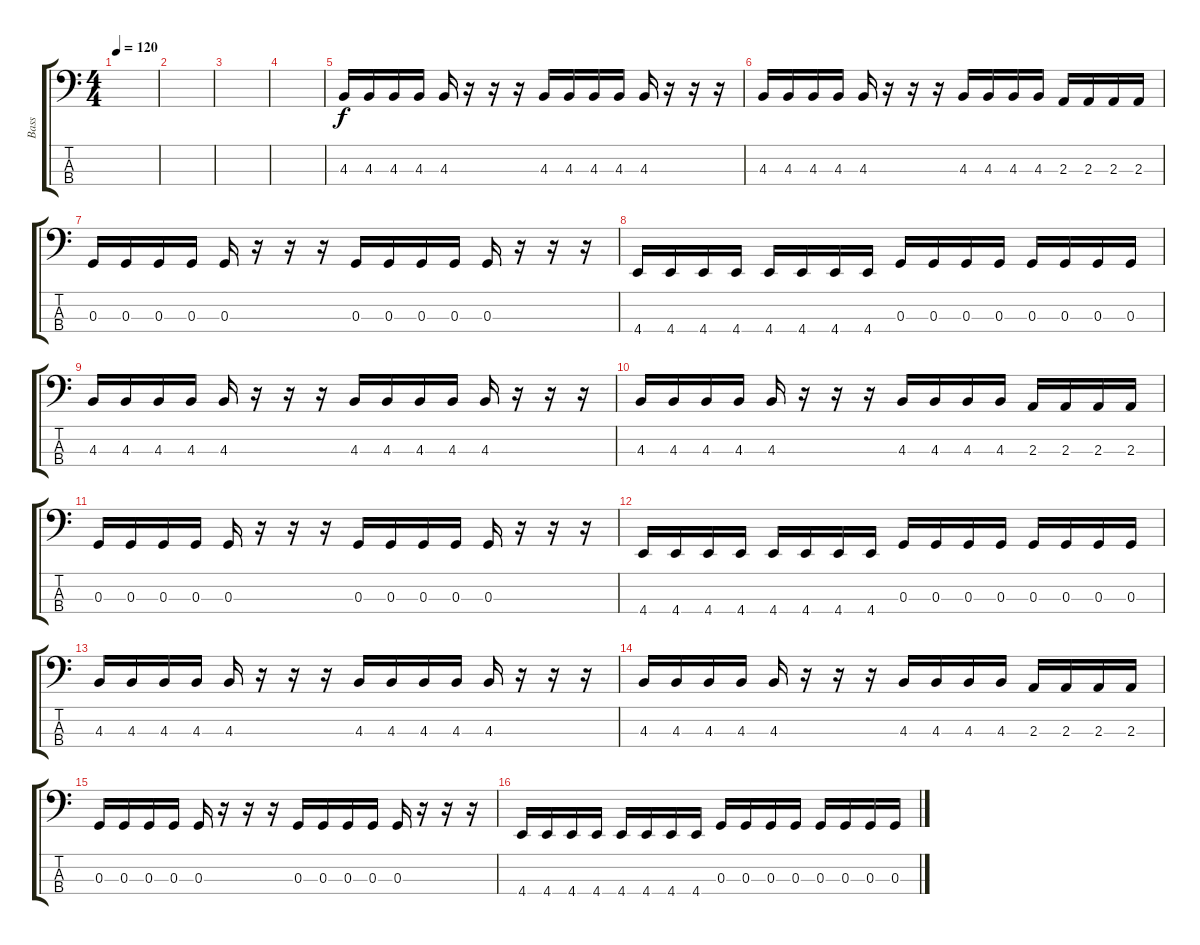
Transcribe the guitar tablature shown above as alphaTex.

\track ("Bass" "Bass") {instrument electricbassfinger}
\staff {score tabs}
\tuning (F2 C2 G1 C1) {hide}
\ts (4 4)
\tempo 120
\clef f4
\ks c
|
|
|
|
4.3.16 4.3.16 4.3.16 4.3.16 4.3.16 r.16 r.16 r.16 4.3.16 4.3.16 4.3.16 4.3.16 4.3.16 r.16 r.16 r.16 |
4.3.16 4.3.16 4.3.16 4.3.16 4.3.16 r.16 r.16 r.16 4.3.16 4.3.16 4.3.16 4.3.16 2.3.16 2.3.16 2.3.16 2.3.16 |
0.3.16 0.3.16 0.3.16 0.3.16 0.3.16 r.16 r.16 r.16 0.3.16 0.3.16 0.3.16 0.3.16 0.3.16 r.16 r.16 r.16 |
4.4.16 4.4.16 4.4.16 4.4.16 4.4.16 4.4.16 4.4.16 4.4.16 0.3.16 0.3.16 0.3.16 0.3.16 0.3.16 0.3.16 0.3.16 0.3.16 |
4.3.16 4.3.16 4.3.16 4.3.16 4.3.16 r.16 r.16 r.16 4.3.16 4.3.16 4.3.16 4.3.16 4.3.16 r.16 r.16 r.16 |
4.3.16 4.3.16 4.3.16 4.3.16 4.3.16 r.16 r.16 r.16 4.3.16 4.3.16 4.3.16 4.3.16 2.3.16 2.3.16 2.3.16 2.3.16 |
0.3.16 0.3.16 0.3.16 0.3.16 0.3.16 r.16 r.16 r.16 0.3.16 0.3.16 0.3.16 0.3.16 0.3.16 r.16 r.16 r.16 |
4.4.16 4.4.16 4.4.16 4.4.16 4.4.16 4.4.16 4.4.16 4.4.16 0.3.16 0.3.16 0.3.16 0.3.16 0.3.16 0.3.16 0.3.16 0.3.16 |
4.3.16 4.3.16 4.3.16 4.3.16 4.3.16 r.16 r.16 r.16 4.3.16 4.3.16 4.3.16 4.3.16 4.3.16 r.16 r.16 r.16 |
4.3.16 4.3.16 4.3.16 4.3.16 4.3.16 r.16 r.16 r.16 4.3.16 4.3.16 4.3.16 4.3.16 2.3.16 2.3.16 2.3.16 2.3.16 |
0.3.16 0.3.16 0.3.16 0.3.16 0.3.16 r.16 r.16 r.16 0.3.16 0.3.16 0.3.16 0.3.16 0.3.16 r.16 r.16 r.16 |
4.4.16 4.4.16 4.4.16 4.4.16 4.4.16 4.4.16 4.4.16 4.4.16 0.3.16 0.3.16 0.3.16 0.3.16 0.3.16 0.3.16 0.3.16 0.3.16
